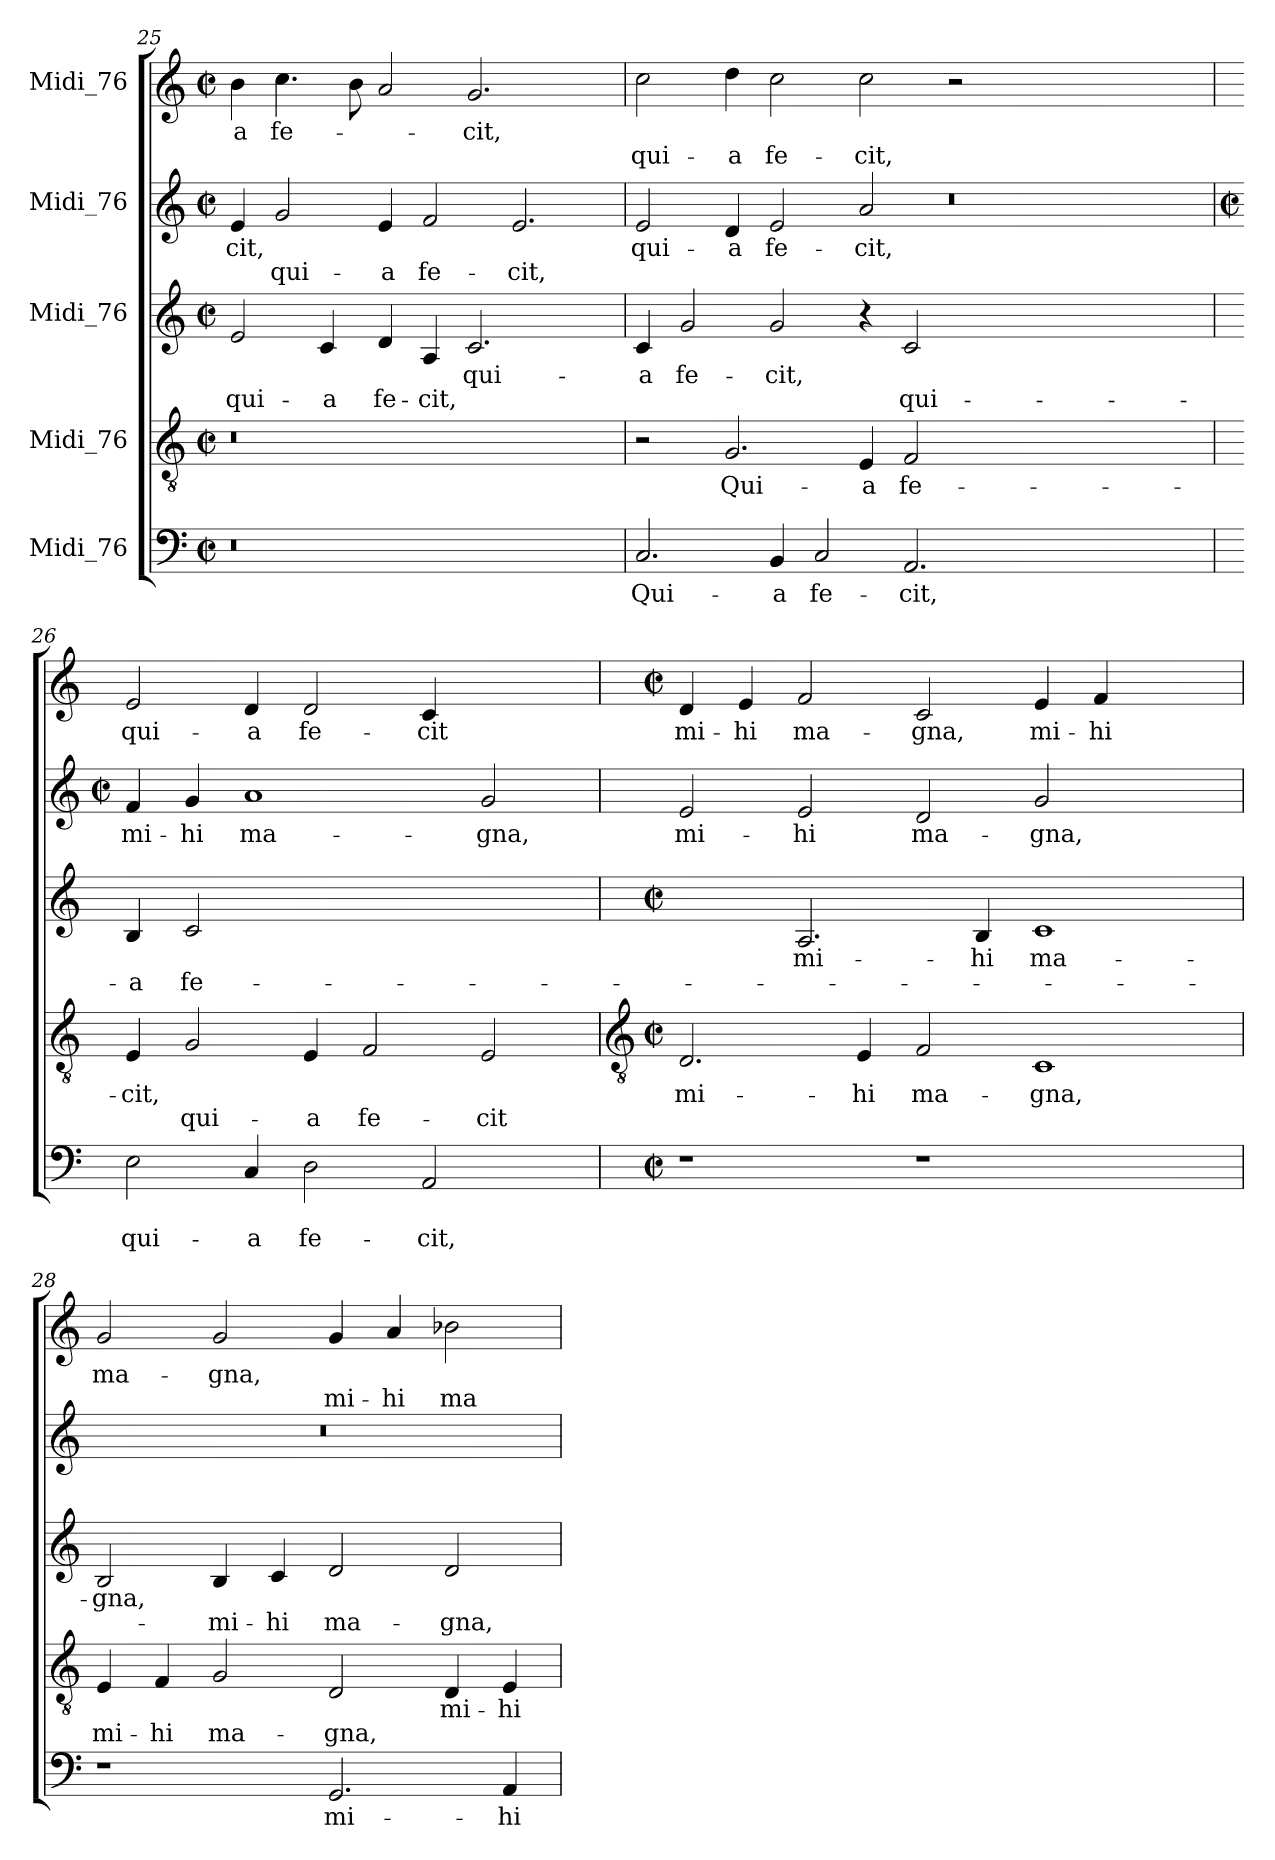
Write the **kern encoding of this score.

**kern	**text	**text	**kern	**text	**text	**kern	**text	**text	**kern	**text	**text	**kern	**text	**text
*part5	*part5	*part5	*part4	*part4	*part4	*part3	*part3	*part3	*part2	*part2	*part2	*part1	*part1	*part1
*staff5	*staff5	*staff5	*staff4	*staff4	*staff4	*staff3	*staff3	*staff3	*staff2	*staff2	*staff2	*staff1	*staff1	*staff1
*I"Midi_76	*	*	*I"Midi_76	*	*	*I"Midi_76	*	*	*I"Midi_76	*	*	*I"Midi_76	*	*
*clefF4	*	*	*clefGv2	*	*	*clefG2	*	*	*clefG2	*	*	*clefG2	*	*
*k[]	*	*	*k[]	*	*	*k[]	*	*	*k[]	*	*	*k[]	*	*
*C:	*	*	*C:	*	*	*C:	*	*	*C:	*	*	*C:	*	*
*M4/2	*	*	*M4/2	*	*	*M4/2	*	*	*M4/2	*	*	*M4/2	*	*
*met(c|)	*	*	*met(c|)	*	*	*met(c|)	*	*	*met(c|)	*	*	*met(c|)	*	*
=25A	=25A	=25A	=25A	=25A	=25A	=25A	=25A	=25A	=25A	=25A	=25A	=25A	=25A	=25A
!	!	!	!	!	!	!	!	!LO:LY:b	!	!LO:LY:b	!	!	!LO:LY:b	!
*	*	*	*	*	*	*	*	*	*	*	*	*^	*	*
0r	.	.	0r	.	.	2e	.	qui-	4e	-cit,	.	4b	1ryy	-a	.
!	!	!	!	!	!	!	!	!	!	!	!LO:LY:b	!	!	!LO:LY:b	!
.	.	.	.	.	.	.	.	.	2g	.	qui-	4.cc	.	fe-	.
!	!	!	!	!	!	!	!	!LO:LY:b	!	!	!	!	!	!	!
.	.	.	.	.	.	4c	.	-a	.	.	.	.	.	.	.
.	.	.	.	.	.	.	.	.	.	.	.	8b	.	.	.
!	!	!	!	!	!	!	!	!LO:LY:b	!	!	!LO:LY:b	!	!	!	!
.	.	.	.	.	.	4d	.	fe-	4e	.	-a	2a	.	.	.
!	!	!	!	!	!	!	!	!LO:LY:b	!	!	!LO:LY:b	!	!	!	!
.	.	.	.	.	.	4A	.	-cit,	2f	.	fe-	.	2ryy	.	.
!	!	!	!	!	!	!	!LO:LY:b	!	!	!	!	!	!	!LO:LY:b	!
.	.	.	.	.	.	2.c	qui-	.	.	.	.	2.g	.	-cit,	.
!	!	!	!	!	!	!	!	!	!	!	!LO:LY:b	!	!	!	!
.	.	.	.	.	.	.	.	.	2.e	.	-cit,	.	2ryy	.	.
4ryy	.	.	4ryy	.	.	4ryy	.	.	.	.	.	4ryy	4ryy	.	.
=26A	=26A	=26A	=26A	=26A	=26A	=26A	=26A	=26A	=26A	=26A	=26A	=26A	=26A	=26A	=26A
!	!LO:LY:b	!	!	!	!	!	!LO:LY:b	!	!	!LO:LY:b	!	!	!	!	!LO:LY:b
2.C	Qui-	.	2r	.	.	4c	-a	.	2e	qui-	.	2cc	1ryy	.	qui-
!	!	!	!	!	!	!	!LO:LY:b	!	!	!	!	!	!	!	!
.	.	.	.	.	.	2g	fe-	.	.	.	.	.	.	.	.
!	!	!	!	!LO:LY:b	!	!	!	!	!	!LO:LY:b	!	!	!	!	!LO:LY:b
.	.	.	2.G	Qui-	.	.	.	.	4d	-a	.	4dd	.	.	-a
!	!LO:LY:b	!	!	!	!	!	!LO:LY:b	!	!	!LO:LY:b	!	!	!	!	!LO:LY:b
4BB	-a	.	.	.	.	2g	-cit,	.	2e	fe-	.	2cc	.	.	fe-
!	!LO:LY:b	!	!	!	!	!	!	!	!	!	!	!	!	!	!
2C	fe-	.	.	.	.	.	.	.	.	.	.	.	2ryy	.	.
!	!	!	!	!LO:LY:b	!	!	!	!	!	!LO:LY:b	!	!	!	!	!LO:LY:b
.	.	.	4E	-a	.	4r	.	.	2a	-cit,	.	2cc	.	.	-cit,
!	!LO:LY:b	!	!	!LO:LY:b	!	!	!	!LO:LY:b	!	!	!	!	!	!	!
2.AA	-cit,	.	2F	fe-	.	2c	.	qui-	.	.	.	.	4ryy	.	.
.	.	.	.	.	.	.	.	.	0r	.	.	2r	8ryy	.	.
.	.	.	.	.	.	.	.	.	.	.	.	.	8ryy	.	.
.	.	.	1..ryy	.	.	1..ryy	.	.	.	.	.	.	1.ryy	.	.
1.ryy	.	.	.	.	.	.	.	.	.	.	.	1.ryy	.	.	.
.	.	.	.	.	.	.	.	.	.	.	.	.	4ryy	.	.
!!LO:LB:g=z	!!
=26B	=26B	=26B	=26B	=26B	=26B	=26B	=26B	=26B	=26B	=26B	=26B	=26B	=26B	=26B	=26B
*	*	*	*	*	*	*	*	*	*M4/2	*	*	*	*	*	*
*	*	*	*	*	*	*	*	*	*met(c|)	*	*	*	*	*	*
!	!	!LO:LY:b	!	!LO:LY:b	!	!	!	!LO:LY:b	!	!LO:LY:b	!	!	!	!LO:LY:b	!
2E	.	qui-	4E	-cit,	.	4B	.	-a	4f	mi-	.	2e	2ryy	qui-	.
!	!	!	!	!	!LO:LY:b	!	!	!LO:LY:b	!	!LO:LY:b	!	!	!	!	!
.	.	.	2G	.	qui-	2c	.	fe-	4g	-hi	.	.	.	.	.
!	!	!LO:LY:b	!	!	!	!	!	!	!	!LO:LY:b	!	!	!	!LO:LY:b	!
4C	.	-a	.	.	.	.	.	.	1a	ma-	.	4d	1.ryy	-a	.
!	!	!LO:LY:b	!	!	!LO:LY:b	!	!	!LO:LY:b	!	!	!	!	!	!LO:LY:b	!
2D	.	fe-	4E	.	-a	[1Ayy	.	-cit_____	.	.	.	2d	.	fe-	.
!	!	!	!	!	!LO:LY:b	!	!	!	!	!	!	!	!	!	!
.	.	.	2F	.	fe-	.	.	.	.	.	.	.	.	.	.
!	!	!LO:LY:b	!	!	!	!	!	!	!	!	!	!	!	!LO:LY:b	!
2AA	.	-cit,	.	.	.	.	.	.	.	.	.	4c	.	-cit	.
!	!	!	!	!	!LO:LY:b	!	!	!	!	!LO:LY:b	!	!	!	!	!
.	.	.	2E	.	-cit	.	.	.	2g	-gna,	.	2ryy	.	.	.
4ryy	.	.	.	.	.	4ryy	.	.	.	.	.	.	.	.	.
*	*	*	*	*	*	*	*	*	*	*	*	*v	*v	*	*
!!LO:LB:g=z
=27	=27	=27	=27	=27	=27	=27	=27	=27	=27	=27	=27	=27	=27	=27
*	*	*	*clefGv2	*	*	*	*	*	*	*	*	*	*	*
*M4/2	*	*	*M4/2	*	*	*M4/2	*	*	*	*	*	*M4/2	*	*
*met(c|)	*	*	*met(c|)	*	*	*met(c|)	*	*	*	*	*	*met(c|)	*	*
!	!	!	!	!LO:LY:b	!	!	!LO:LY:b	!	!	!LO:LY:b	!	!	!LO:LY:b	!
1r	.	.	2.D	mi-	.	2Ayy]	___	.	2e	mi-	.	4d	mi-	.
!	!	!	!	!	!	!	!	!	!	!	!	!	!LO:LY:b	!
.	.	.	.	.	.	.	.	.	.	.	.	4e	-hi	.
!	!	!	!	!	!	!	!LO:LY:b	!	!	!LO:LY:b	!	!	!LO:LY:b	!
.	.	.	.	.	.	2.A	mi-	.	2e	-hi	.	2f	ma-	.
!	!	!	!	!LO:LY:b	!	!	!	!	!	!	!	!	!	!
.	.	.	4E	-hi	.	.	.	.	.	.	.	.	.	.
!	!	!	!	!LO:LY:b	!	!	!	!	!	!LO:LY:b	!	!	!LO:LY:b	!
1r	.	.	2F	ma-	.	.	.	.	2d	ma-	.	2c	-gna,	.
!	!	!	!	!	!	!	!LO:LY:b	!	!	!	!	!	!	!
.	.	.	.	.	.	4B	-hi	.	.	.	.	.	.	.
!	!	!	!	!LO:LY:b	!	!	!LO:LY:b	!	!	!LO:LY:b	!	!	!LO:LY:b	!
.	.	.	1C	-gna,	.	1c	ma-	.	2g	-gna,	.	4e	mi-	.
!	!	!	!	!	!	!	!	!	!	!	!	!	!LO:LY:b	!
.	.	.	.	.	.	.	.	.	.	.	.	4f	-hi	.
2ryy	.	.	.	.	.	.	.	.	2ryy	.	.	2ryy	.	.
=28	=28	=28	=28	=28	=28	=28	=28	=28	=28	=28	=28	=28	=28	=28
!	!	!	!	!	!LO:LY:b	!	!LO:LY:b	!	!	!	!	!	!LO:LY:b	!
1r	.	.	4E	.	mi-	2B	-gna,	.	0r	.	.	2g	ma-	.
!	!	!	!	!	!LO:LY:b	!	!	!	!	!	!	!	!	!
.	.	.	4F	.	-hi	.	.	.	.	.	.	.	.	.
!	!	!	!	!	!LO:LY:b	!	!	!LO:LY:b	!	!	!	!	!LO:LY:b	!
.	.	.	2G	.	ma-	4B	.	mi-	.	.	.	2g	-gna,	.
!	!	!	!	!	!	!	!	!LO:LY:b	!	!	!	!	!	!
.	.	.	.	.	.	4c	.	-hi	.	.	.	.	.	.
!	!LO:LY:b	!	!	!	!LO:LY:b	!	!	!LO:LY:b	!	!	!	!	!	!LO:LY:b
2.GG	mi-	.	2D	.	-gna,	2d	.	ma-	.	.	.	4g	.	mi-
!	!	!	!	!	!	!	!	!	!	!	!	!	!	!LO:LY:b
.	.	.	.	.	.	.	.	.	.	.	.	4a	.	-hi
!	!	!	!	!LO:LY:b	!	!	!	!LO:LY:b	!	!	!	!	!	!LO:LY:b
.	.	.	4D	mi-	.	2d	.	-gna,	.	.	.	2b-X	.	ma-
!	!LO:LY:b	!	!	!LO:LY:b	!	!	!	!	!	!	!	!	!	!
4AA	-hi	.	4E	-hi	.	.	.	.	.	.	.	.	.	.
=	=	=	=	=	=	=	=	=	=	=	=	=	=	=
*-	*-	*-	*-	*-	*-	*-	*-	*-	*-	*-	*-	*-	*-	*-
